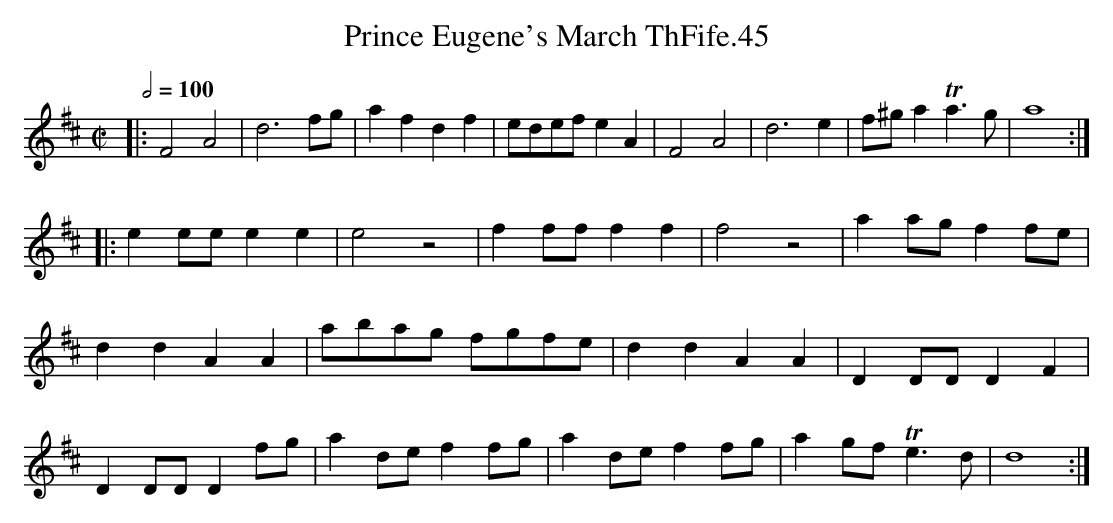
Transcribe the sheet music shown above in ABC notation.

X:1
T:Prince Eugene's March ThFife.45
M:C|
L:1/8
Q:1/2=100
K:D
|: F4 A4 | d6 fg | a2 f2 d2 f2 | edef e2 A2 |F4A4| d6 e2 |f^g a2 !trill!a3 g | a8 :|
|: e2 ee e2 e2 | e4 z4 | f2 ff f2 f2 | f4 z4 |a2 ag f2 fe |
d2 d2 A2 A2 | abag fgfe | d2 d2 A2 A2 | D2 DD D2 F2 |
D2 DD D2 fg | a2 de f2 fg | a2 de f2 fg | a2 gf !trill!e3 d | d8 :|
